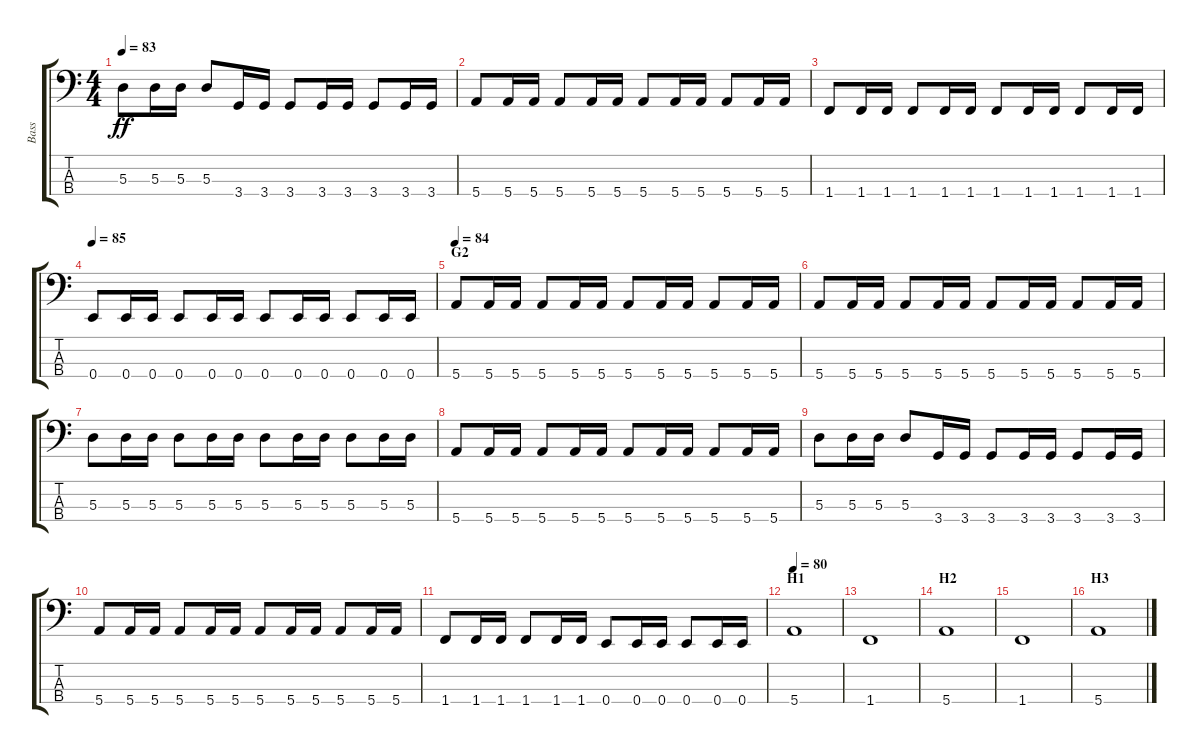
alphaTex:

\track ("Bass" "Bass") {instrument electricbassfinger}
\staff {score tabs}
\tuning (G2 D2 A1 E1) {hide}
\ts (4 4)
\tempo 83
\clef f4
\ks c
5.3.8{dy ff} 5.3.16 5.3.16 5.3.8 3.4.16 3.4.16 3.4.8 3.4.16 3.4.16 3.4.8 3.4.16 3.4.16 |
5.4.8 5.4.16 5.4.16 5.4.8 5.4.16 5.4.16 5.4.8 5.4.16 5.4.16 5.4.8 5.4.16 5.4.16 |
1.4.8 1.4.16 1.4.16 1.4.8 1.4.16 1.4.16 1.4.8 1.4.16 1.4.16 1.4.8 1.4.16 1.4.16 |
\tempo 85
0.4.8 0.4.16 0.4.16 0.4.8 0.4.16 0.4.16 0.4.8 0.4.16 0.4.16 0.4.8 0.4.16 0.4.16 |
\section ("" "G2")
\tempo 84
5.4.8 5.4.16 5.4.16 5.4.8 5.4.16 5.4.16 5.4.8 5.4.16 5.4.16 5.4.8 5.4.16 5.4.16 |
5.4.8 5.4.16 5.4.16 5.4.8 5.4.16 5.4.16 5.4.8 5.4.16 5.4.16 5.4.8 5.4.16 5.4.16 |
5.3.8 5.3.16 5.3.16 5.3.8 5.3.16 5.3.16 5.3.8 5.3.16 5.3.16 5.3.8 5.3.16 5.3.16 |
5.4.8 5.4.16 5.4.16 5.4.8 5.4.16 5.4.16 5.4.8 5.4.16 5.4.16 5.4.8 5.4.16 5.4.16 |
5.3.8 5.3.16 5.3.16 5.3.8 3.4.16 3.4.16 3.4.8 3.4.16 3.4.16 3.4.8 3.4.16 3.4.16 |
5.4.8 5.4.16 5.4.16 5.4.8 5.4.16 5.4.16 5.4.8 5.4.16 5.4.16 5.4.8 5.4.16 5.4.16 |
1.4.8 1.4.16 1.4.16 1.4.8 1.4.16 1.4.16 0.4.8 0.4.16 0.4.16 0.4.8 0.4.16 0.4.16 |
\section ("" "H1")
\tempo 80
5.4.1 |
1.4.1 |
\section ("" "H2")
5.4.1 |
1.4.1 |
\section ("" "H3")
5.4.1
